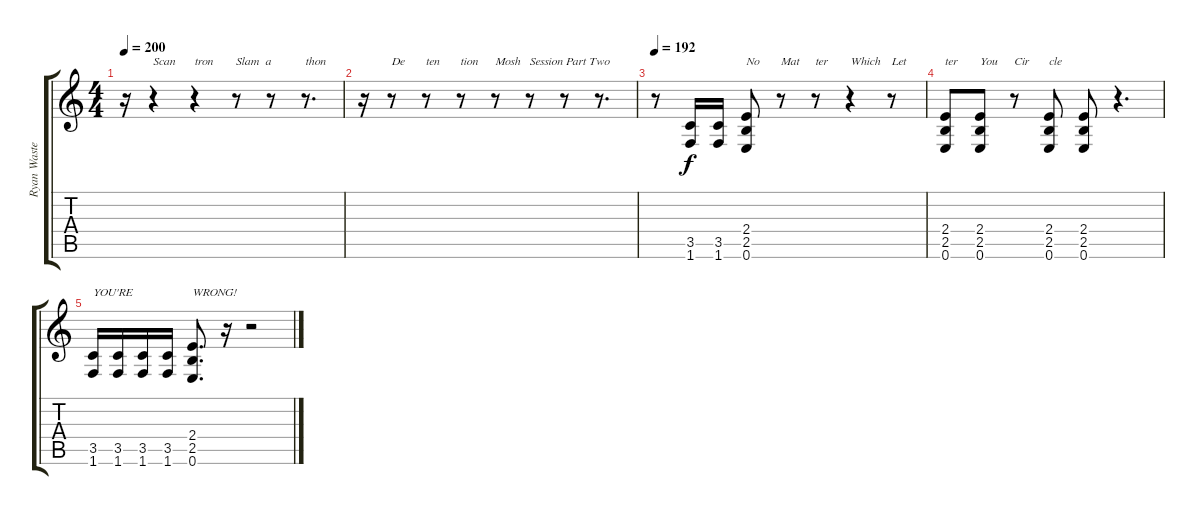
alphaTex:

\track ("Ryan Waste (Guitar)" "Ryan Waste") {instrument distortionguitar}
\staff {score tabs}
\tuning (E4 B3 G3 D3 A2 E2) {hide}
\ts (4 4)
\tempo 200
\clef g2
\ks c
r.16{dy f instrument distortionguitar} r.4{txt "Scan"} r.4{txt "tron"} r.8{txt "Slam  a"} r.8 r.8{d txt "thon"} |
r.16 r.8{txt "De"} r.8{txt "ten"} r.8{txt "tion"} r.8{txt "Mosh"} r.8{txt "Session Part Two"} r.8 r.8{d} |
\tempo 192
r.8 (3.5 1.6).16 (3.5 1.6).16 (2.4 2.5 0.6).8{txt "No"} r.8{txt "Mat"} r.8{txt "ter"} r.4{txt "Which"} r.8{txt "Let"} |
(2.4 2.5 0.6).8{txt "ter"} (2.4 2.5 0.6).8{txt "You"} r.8{txt "Cir"} (2.4 2.5 0.6).8{txt "cle"} (2.4 2.5 0.6).8 r.4{d} |
(3.5 1.6).16{txt "YOU'RE"} (3.5 1.6).16 (3.5 1.6).16 (3.5 1.6).16 (2.4 2.5 0.6).8{d txt "WRONG!"} r.16 r.2
